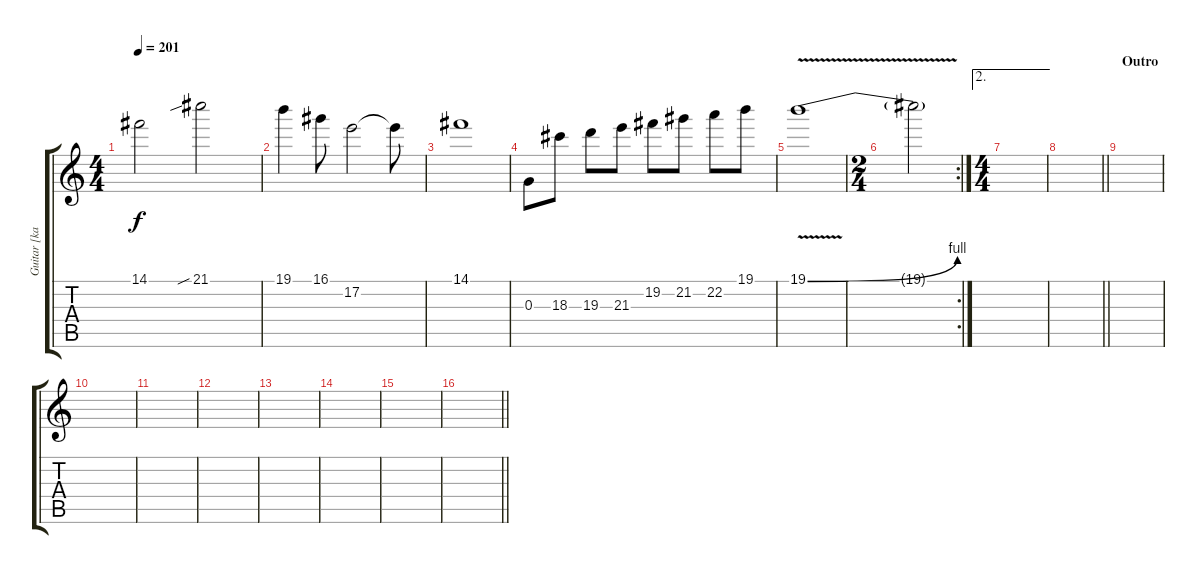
\track ("Guitar [karukan]" "Guitar [ka") {instrument overdrivenguitar}
\staff {score tabs}
\tuning (E4 B3 G3 D3 A2 E2) {hide}
\ts (4 4)
\tempo 201
\clef g2
\ks c
14.1.2{dy f} 21.1{sib}.2 |
19.1.4 16.1.8 17.2.2 17.2{t}.8 |
14.1.1 |
0.3.8 18.3.8 19.3.8 21.3.8 19.2.8 21.2.8 22.2.8 19.1.8 |
19.1{be (bend 0 0 60 4) v}.1 |
\rc 2
\ts (2 4)
19.1{t}.2 |
\ae 2
\ts (4 4)
|
\barLineRight lightlight
|
\section ("" "Outro")
|
|
|
|
|
|
|
\barLineRight lightlight
